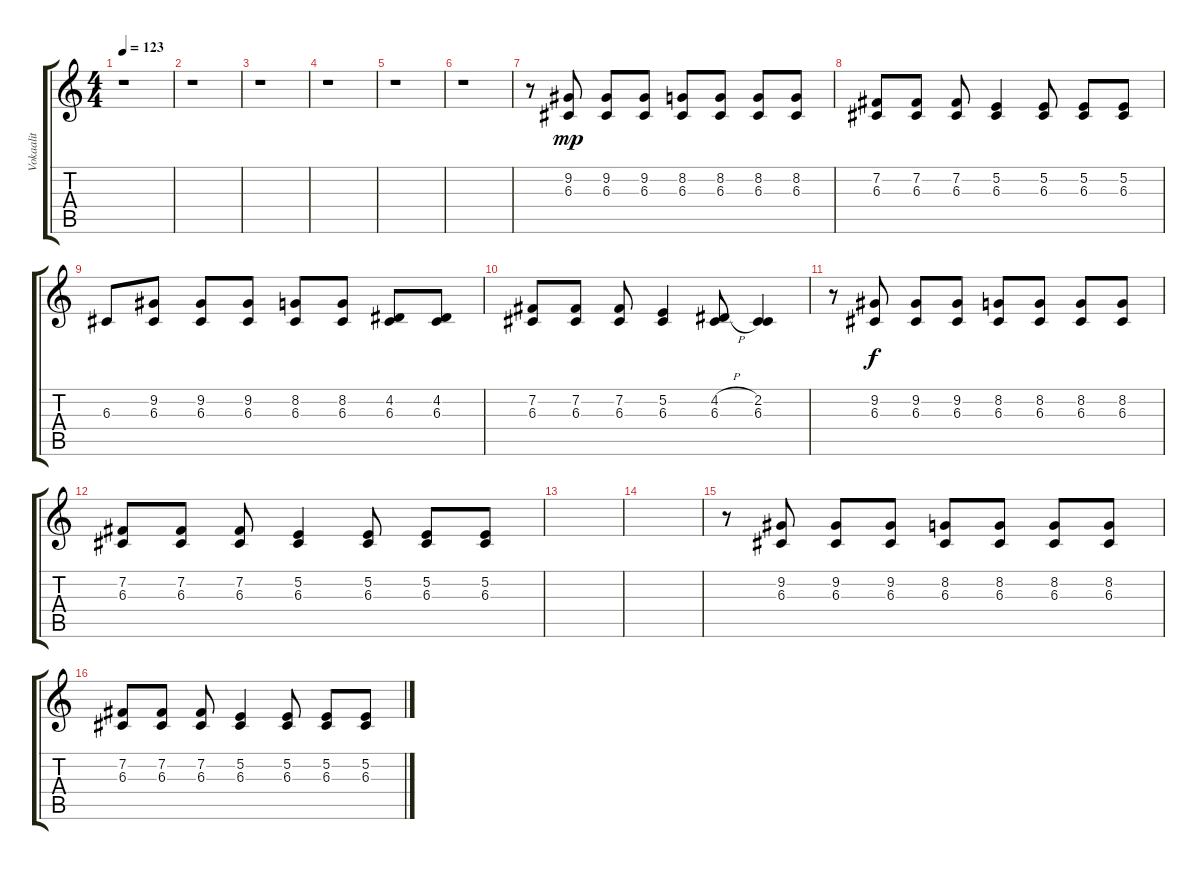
\track ("Vokaalit" "Vokaalit") {instrument altosax}
\staff {score tabs}
\tuning (E4 B3 G3 D3 A2 E2) {hide}
\ts (4 4)
\tempo 123
\clef g2
\ks c
r.1{dy f} |
r.1 |
r.1 |
r.1 |
r.1 |
r.1 |
r.8 (9.2 6.3).8{dy mp} (9.2 6.3).8 (9.2 6.3).8 (8.2 6.3).8 (8.2 6.3).8 (8.2 6.3).8 (8.2 6.3).8 |
(7.2 6.3).8 (7.2 6.3).8 (7.2 6.3).8 (5.2 6.3).4 (5.2 6.3).8 (5.2 6.3).8 (5.2 6.3).8 |
6.3.8 (9.2 6.3).8 (9.2 6.3).8 (9.2 6.3).8 (8.2 6.3).8 (8.2 6.3).8 (4.2 6.3).8 (4.2 6.3).8 |
(7.2 6.3).8 (7.2 6.3).8 (7.2 6.3).8 (5.2 6.3).4 (4.2{h} 6.3).8 (2.2 6.3).4 |
r.8 (9.2 6.3).8{dy f} (9.2 6.3).8 (9.2 6.3).8 (8.2 6.3).8 (8.2 6.3).8 (8.2 6.3).8 (8.2 6.3).8 |
(7.2 6.3).8 (7.2 6.3).8 (7.2 6.3).8 (5.2 6.3).4 (5.2 6.3).8 (5.2 6.3).8 (5.2 6.3).8 |
|
|
r.8 (9.2 6.3).8 (9.2 6.3).8 (9.2 6.3).8 (8.2 6.3).8 (8.2 6.3).8 (8.2 6.3).8 (8.2 6.3).8 |
(7.2 6.3).8 (7.2 6.3).8 (7.2 6.3).8 (5.2 6.3).4 (5.2 6.3).8 (5.2 6.3).8 (5.2 6.3).8
